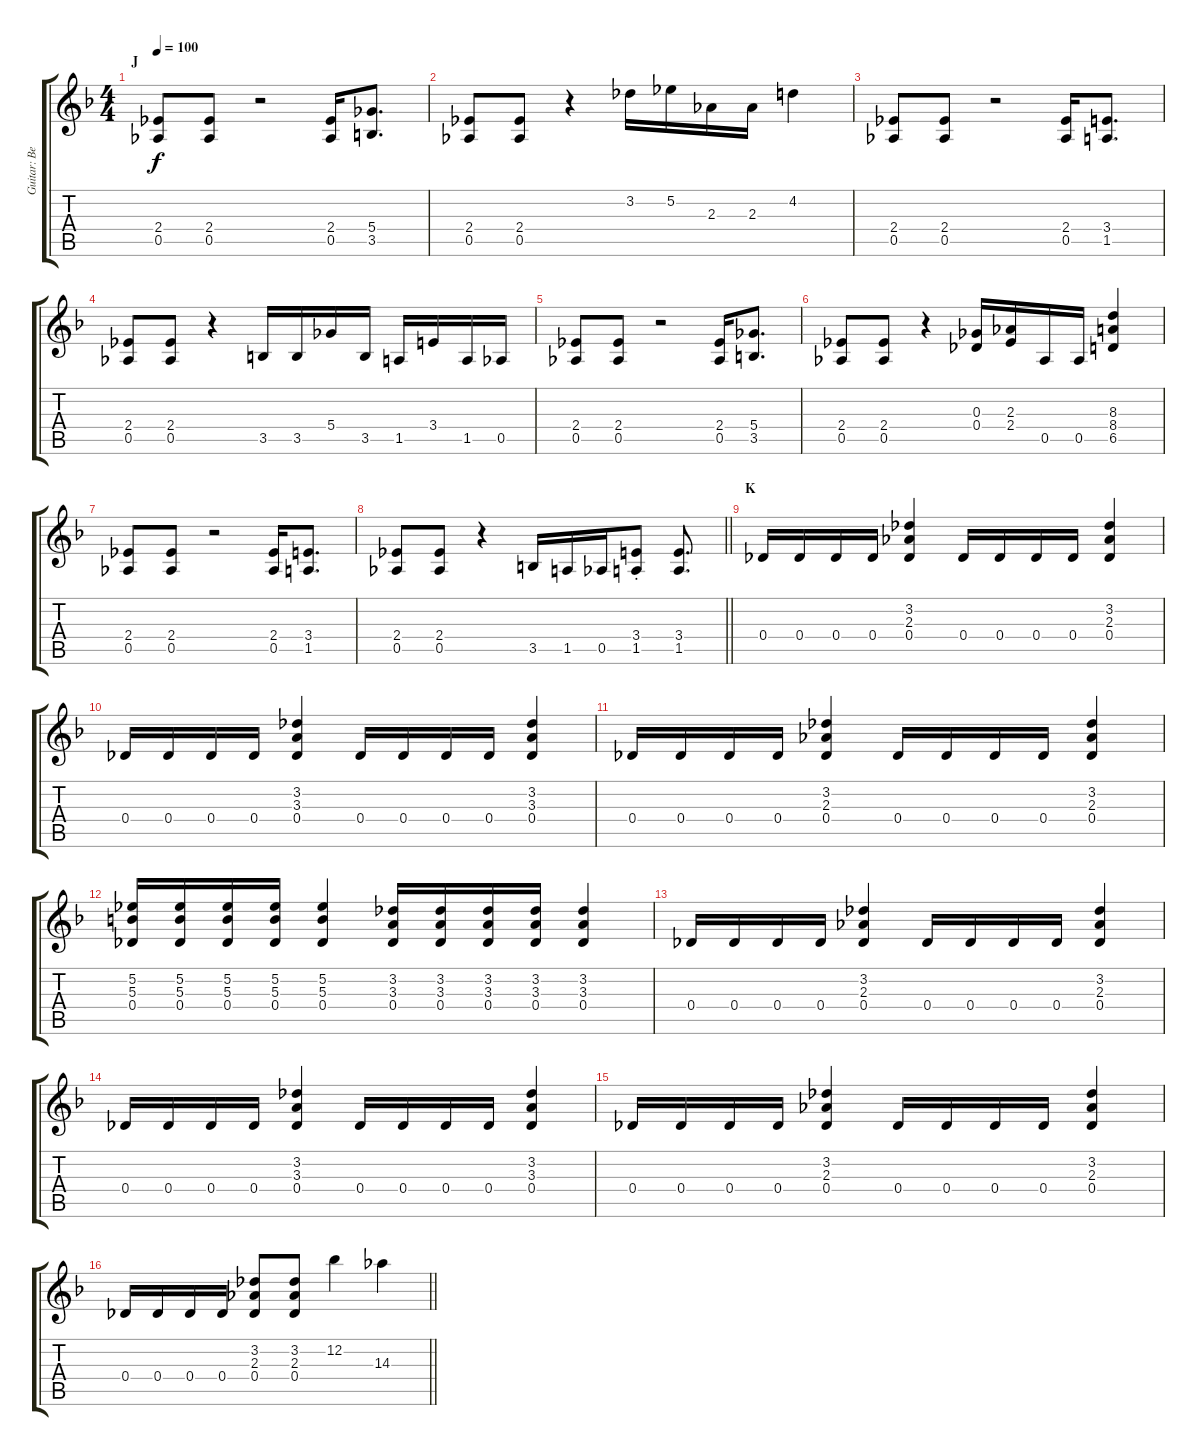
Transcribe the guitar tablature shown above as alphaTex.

\track ("Guitar: Ben" "Guitar: Be") {instrument distortionguitar}
\staff {score tabs}
\tuning (Eb4 Bb3 Gb3 Db3 Ab2 Eb2) {hide}
\ts (4 4)
\section ("" "J")
\tempo 100
\clef g2
\ks f
(2.4 0.5).8{dy f} (2.4 0.5).8 r.2 (2.4 0.5).16 (5.4 3.5).8{d} |
(2.4 0.5).8 (2.4 0.5).8 r.4 3.2.16 5.2.16 2.3.16 2.3.16 4.2.4 |
(2.4 0.5).8 (2.4 0.5).8 r.2 (2.4 0.5).16 (3.4 1.5).8{d} |
(2.4 0.5).8 (2.4 0.5).8 r.4 3.5.16 3.5.16 5.4.16 3.5.16 1.5.16 3.4.16 1.5.16 0.5.16 |
(2.4 0.5).8 (2.4 0.5).8 r.2 (2.4 0.5).16 (5.4 3.5).8{d} |
(2.4 0.5).8 (2.4 0.5).8 r.4 (0.3 0.4).16 (2.3 2.4).16 0.5.16 0.5.16 (8.3 8.4 6.5).4 |
(2.4 0.5).8 (2.4 0.5).8 r.2 (2.4 0.5).16 (3.4 1.5).8{d} |
\barLineRight lightlight
(2.4 0.5).8 (2.4 0.5).8 r.4 3.5.16 1.5.16 0.5.16 (3.4{st} 1.5{st}).8 (3.4 1.5).8{d} |
\section ("" "K")
0.4.16 0.4.16 0.4.16 0.4.16 (3.2 2.3 0.4).4 0.4.16 0.4.16 0.4.16 0.4.16 (3.2 2.3 0.4).4 |
0.4.16 0.4.16 0.4.16 0.4.16 (3.2 3.3 0.4).4 0.4.16 0.4.16 0.4.16 0.4.16 (3.2 3.3 0.4).4 |
0.4.16 0.4.16 0.4.16 0.4.16 (3.2 2.3 0.4).4 0.4.16 0.4.16 0.4.16 0.4.16 (3.2 2.3 0.4).4 |
(5.2 5.3 0.4).16 (5.2 5.3 0.4).16 (5.2 5.3 0.4).16 (5.2 5.3 0.4).16 (5.2 5.3 0.4).4 (3.2 3.3 0.4).16 (3.2 3.3 0.4).16 (3.2 3.3 0.4).16 (3.2 3.3 0.4).16 (3.2 3.3 0.4).4 |
0.4.16 0.4.16 0.4.16 0.4.16 (3.2 2.3 0.4).4 0.4.16 0.4.16 0.4.16 0.4.16 (3.2 2.3 0.4).4 |
0.4.16 0.4.16 0.4.16 0.4.16 (3.2 3.3 0.4).4 0.4.16 0.4.16 0.4.16 0.4.16 (3.2 3.3 0.4).4 |
0.4.16 0.4.16 0.4.16 0.4.16 (3.2 2.3 0.4).4 0.4.16 0.4.16 0.4.16 0.4.16 (3.2 2.3 0.4).4 |
\barLineRight lightlight
0.4.16 0.4.16 0.4.16 0.4.16 (3.2 2.3 0.4).8 (3.2 2.3 0.4).8 12.2.4 14.3.4
